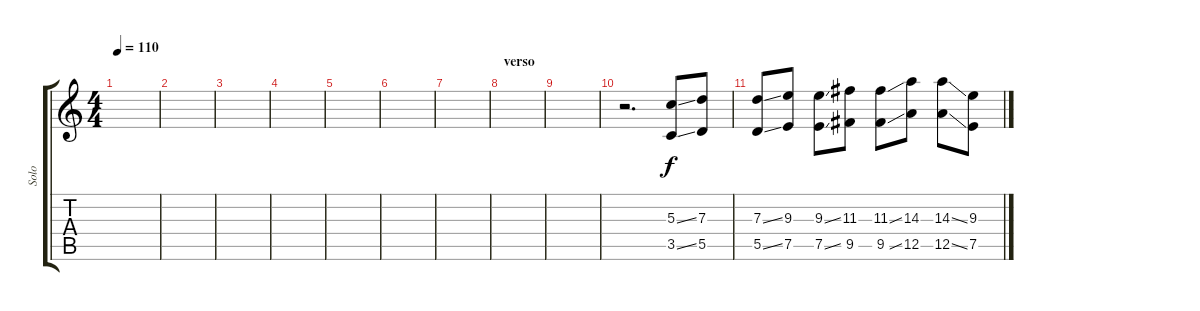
\track ("Solo" "Solo") {instrument distortionguitar}
\staff {score tabs}
\tuning (E4 B3 G3 D3 A2 E2) {hide}
\ts (4 4)
\tempo 110
\clef g2
\ks c
|
|
|
|
|
|
|
\section ("" "verso")
|
|
r.2{d} (5.3{ss} 3.5{ss}).8 (7.3 5.5).8 |
(7.3{ss} 5.5{ss}).8 (9.3 7.5).8 (9.3{ss} 7.5{ss}).8 (11.3 9.5).8 (11.3{ss} 9.5{ss}).8 (14.3 12.5).8 (14.3{ss} 12.5{ss}).8 (9.3 7.5).8
